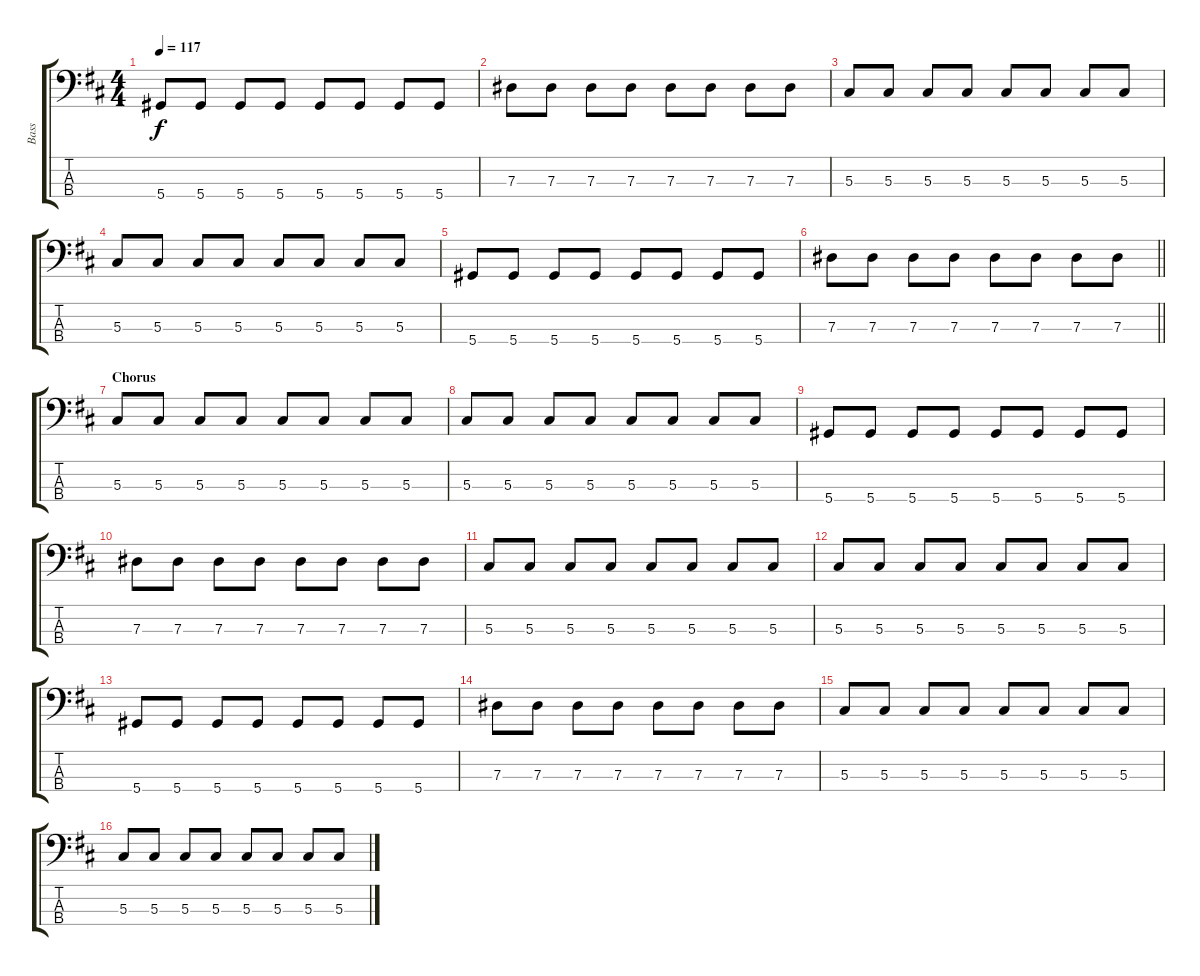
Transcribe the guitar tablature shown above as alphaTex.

\track ("Bass" "Bass") {instrument electricbassfinger}
\staff {score tabs}
\tuning (Gb2 Db2 Ab1 Eb1) {hide}
\ts (4 4)
\tempo 117
\clef f4
\ks d
5.4.8{dy f} 5.4.8 5.4.8 5.4.8 5.4.8 5.4.8 5.4.8 5.4.8 |
7.3.8 7.3.8 7.3.8 7.3.8 7.3.8 7.3.8 7.3.8 7.3.8 |
5.3.8 5.3.8 5.3.8 5.3.8 5.3.8 5.3.8 5.3.8 5.3.8 |
5.3.8 5.3.8 5.3.8 5.3.8 5.3.8 5.3.8 5.3.8 5.3.8 |
5.4.8 5.4.8 5.4.8 5.4.8 5.4.8 5.4.8 5.4.8 5.4.8 |
\barLineRight lightlight
7.3.8 7.3.8 7.3.8 7.3.8 7.3.8 7.3.8 7.3.8 7.3.8 |
\section ("" "Chorus")
5.3.8 5.3.8 5.3.8 5.3.8 5.3.8 5.3.8 5.3.8 5.3.8 |
5.3.8 5.3.8 5.3.8 5.3.8 5.3.8 5.3.8 5.3.8 5.3.8 |
5.4.8 5.4.8 5.4.8 5.4.8 5.4.8 5.4.8 5.4.8 5.4.8 |
7.3.8 7.3.8 7.3.8 7.3.8 7.3.8 7.3.8 7.3.8 7.3.8 |
5.3.8 5.3.8 5.3.8 5.3.8 5.3.8 5.3.8 5.3.8 5.3.8 |
5.3.8 5.3.8 5.3.8 5.3.8 5.3.8 5.3.8 5.3.8 5.3.8 |
5.4.8 5.4.8 5.4.8 5.4.8 5.4.8 5.4.8 5.4.8 5.4.8 |
7.3.8 7.3.8 7.3.8 7.3.8 7.3.8 7.3.8 7.3.8 7.3.8 |
5.3.8 5.3.8 5.3.8 5.3.8 5.3.8 5.3.8 5.3.8 5.3.8 |
5.3.8 5.3.8 5.3.8 5.3.8 5.3.8 5.3.8 5.3.8 5.3.8
